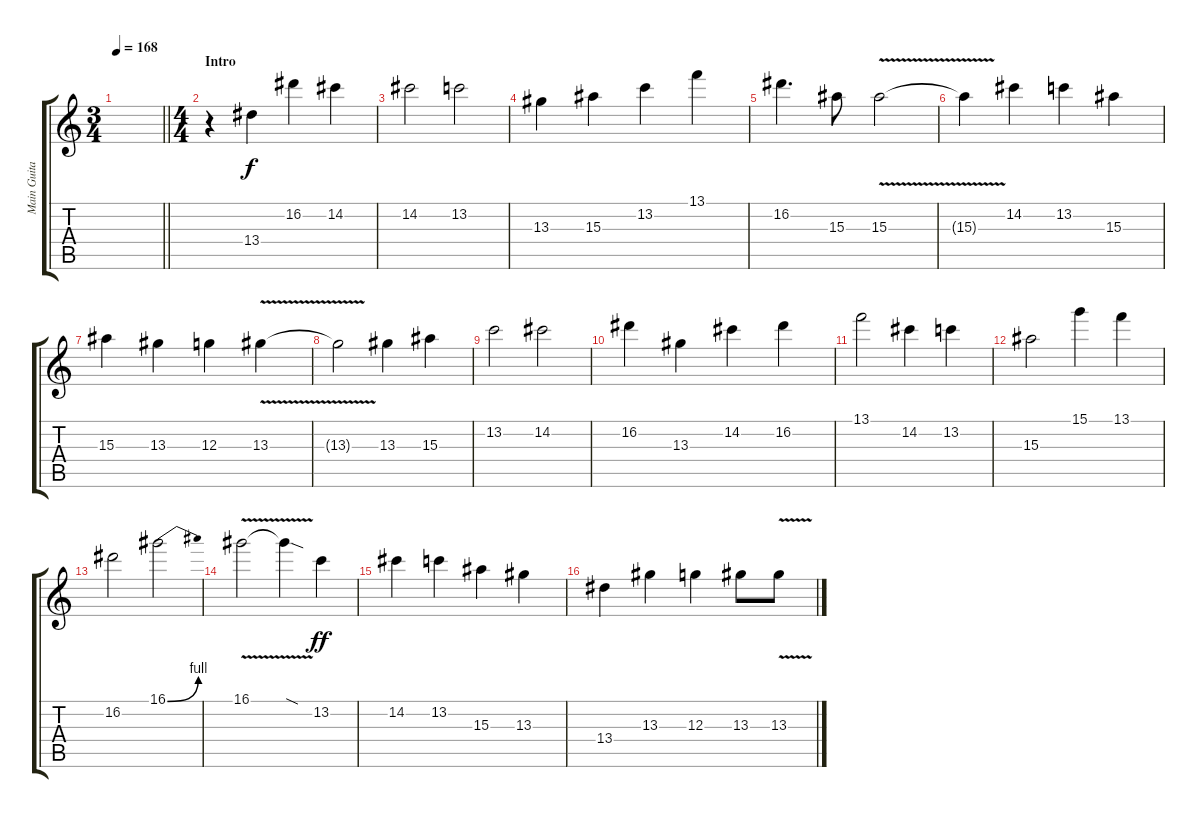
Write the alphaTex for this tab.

\track ("Main Guitar" "Main Guita") {instrument overdrivenguitar}
\staff {score tabs}
\tuning (E4 B3 G3 D3 A2 E2) {hide}
\ts (3 4)
\tempo 168
\clef g2
\barLineRight lightlight
\ks c
|
\ts (4 4)
\section ("" "Intro")
r.4{balance 8 instrument overdrivenguitar} 13.4.4 16.2.4 14.2.4 |
14.2.2 13.2.2 |
13.3.4 15.3.4 13.2.4 13.1.4 |
16.2.4{d} 15.3.8 15.3{v}.2 |
15.3{t}.4 14.2.4 13.2.4 15.3.4 |
15.3.4 13.3.4 12.3.4 13.3{v}.4 |
13.3{t}.2 13.3.4 15.3.4 |
13.2.2 14.2.2 |
16.2.4 13.3.4 14.2.4 16.2.4 |
13.1.2 14.2.4 13.2.4 |
15.3.2 15.1.4 13.1.4 |
16.2.2 16.1{be (bend 0 0 60 4)}.2 |
16.1{v}.2 16.1{sod t}.4{dy f} 13.2.4{dy ff} |
14.2.4 13.2.4 15.3.4 13.3.4 |
13.4.4 13.3.4 12.3.4 13.3.8 13.3{v}.8
